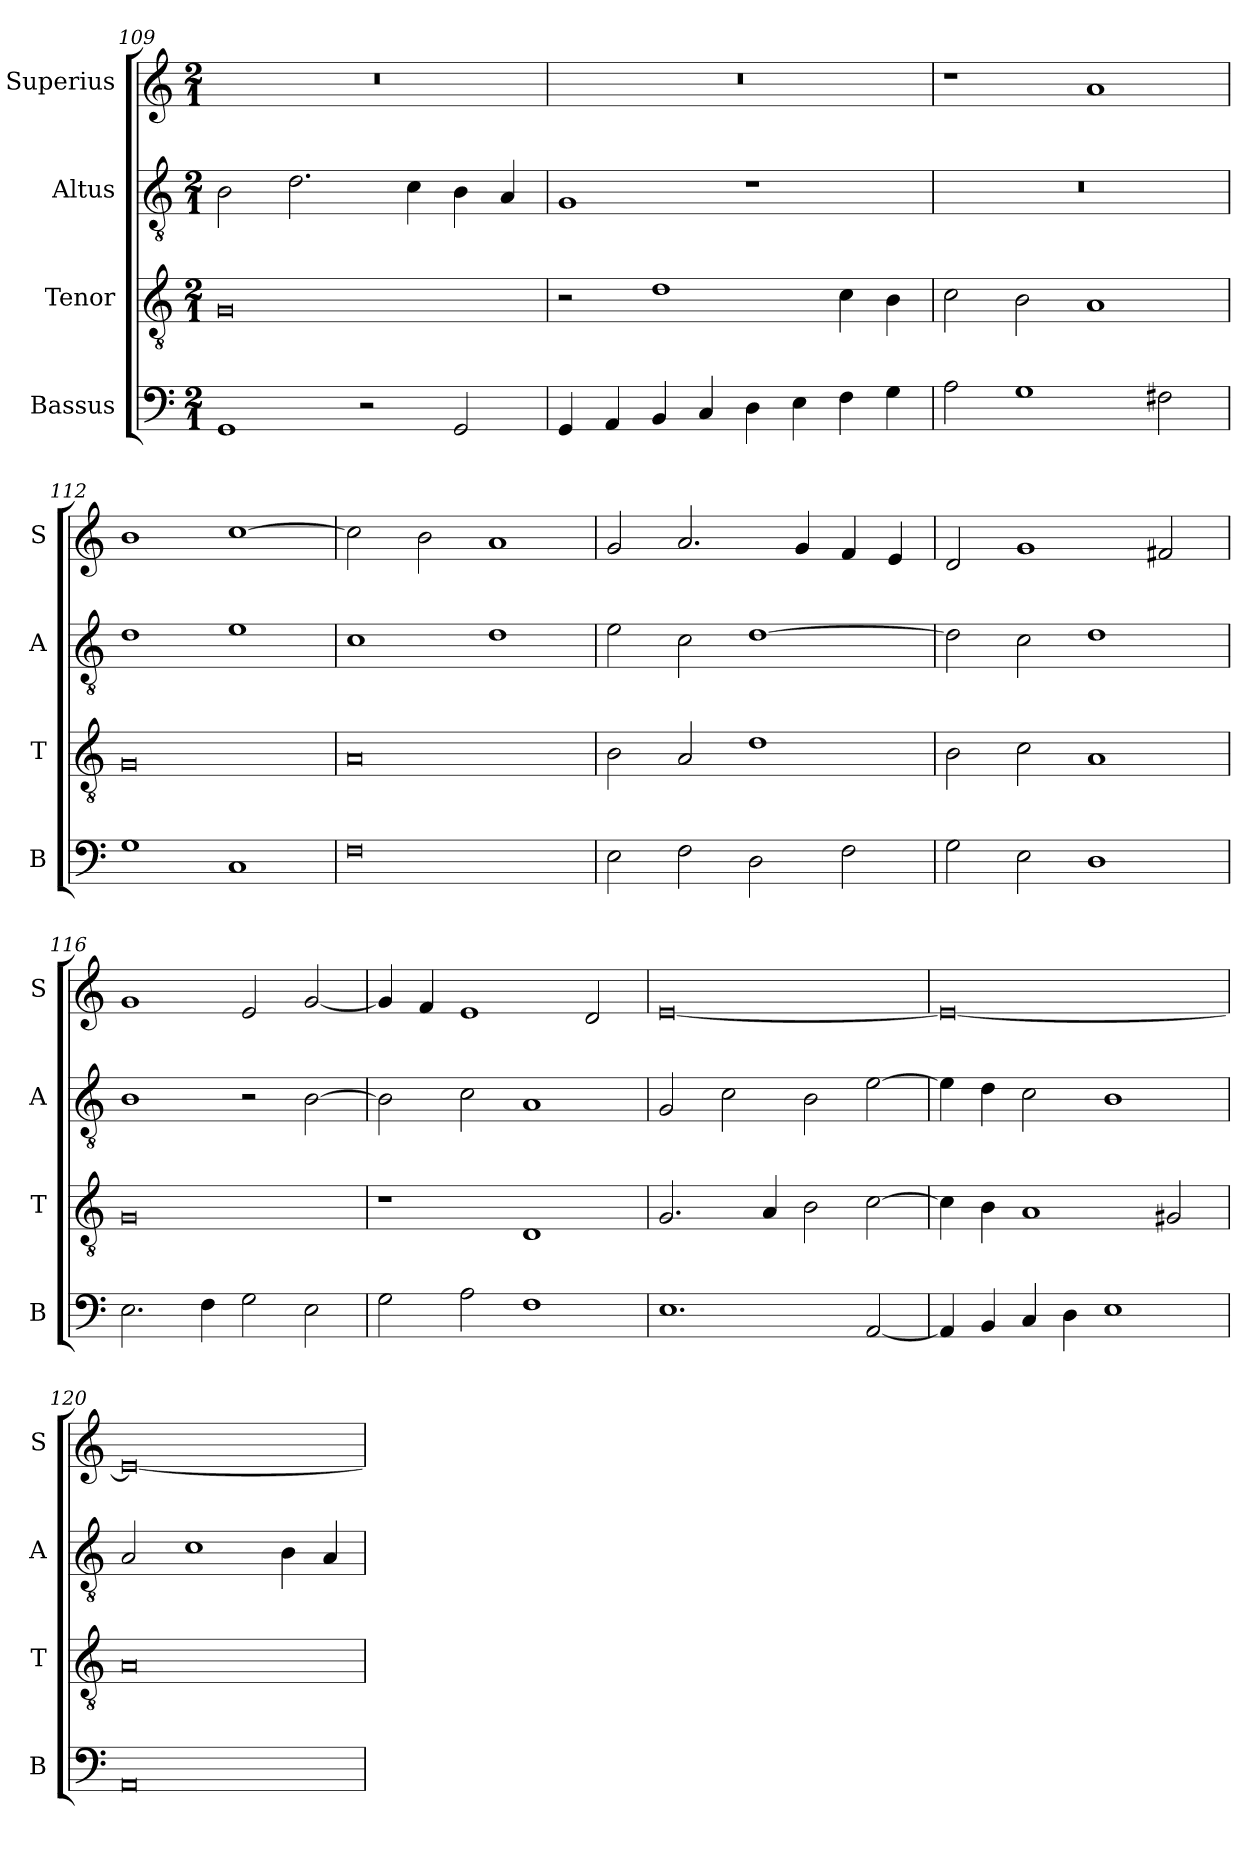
**kern	**kern	**kern	**kern
*part4	*part3	*part2	*part1
*staff4	*staff3	*staff2	*staff1
*I"Bassus	*I"Tenor	*I"Altus	*I"Superius
*I'B	*I'T	*I'A	*I'S
*clefF4	*clefGv2	*clefGv2	*clefG2
*k[]	*k[]	*k[]	*k[]
*M2/1	*M2/1	*M2/1	*M2/1
=109	=109	=109	=109
1GG	0G	2B\	0r
.	.	2.d\	.
2r	.	.	.
.	.	4c\	.
2GG/	.	4B\	.
.	.	4A/	.
=110	=110	=110	=110
4GG/	2r	1G	0r
4AA/	.	.	.
4BB/	1d	.	.
4C/	.	.	.
4D\	.	1r	.
4E\	.	.	.
4F\	4c\	.	.
4G\	4B\	.	.
=111	=111	=111	=111
2A\	2c\	0r	1r
1G	2B\	.	.
.	1A	.	1a
2F#X\	.	.	.
=112	=112	=112	=112
1G	0G	1d	1b
1C	.	1e	[1cc
=113	=113	=113	=113
0F	0A	1c	2cc\]
.	.	.	2b\
.	.	1d	1a
=114	=114	=114	=114
2E\	2B\	2e\	2g/
2F\	2A/	2c\	2.a/
2D\	1d	[1d	.
.	.	.	4g/
2F\	.	.	4f/
.	.	.	4e/
=115	=115	=115	=115
2G\	2B\	2d\]	2d/
2E\	2c\	2c\	1g
1D	1A	1d	.
.	.	.	2f#X/
=116	=116	=116	=116
2.E\	0G	1B	1g
4F\	.	.	.
2G\	.	2r	2e/
2E\	.	[2B\	[2g/
=117	=117	=117	=117
2G\	1r	2B\]	4g/]
.	.	.	4f/
2A\	.	2c\	1e
1F	1D	1A	.
.	.	.	2d/
=118	=118	=118	=118
1.E	2.G/	2G/	[0e
.	.	2c\	.
.	4A/	.	.
.	2B\	2B\	.
[2AA/	[2c\	[2e\	.
=119	=119	=119	=119
4AA/]	4c\]	4e\]	0e_
4BB/	4B\	4d\	.
4C/	1A	2c\	.
4D\	.	.	.
1E	.	1B	.
.	2G#X/	.	.
=120	=120	=120	=120
0AA	0A	2A/	0e_
.	.	1c	.
.	.	4B\	.
.	.	4A/	.
=	=	=	=
*-	*-	*-	*-
